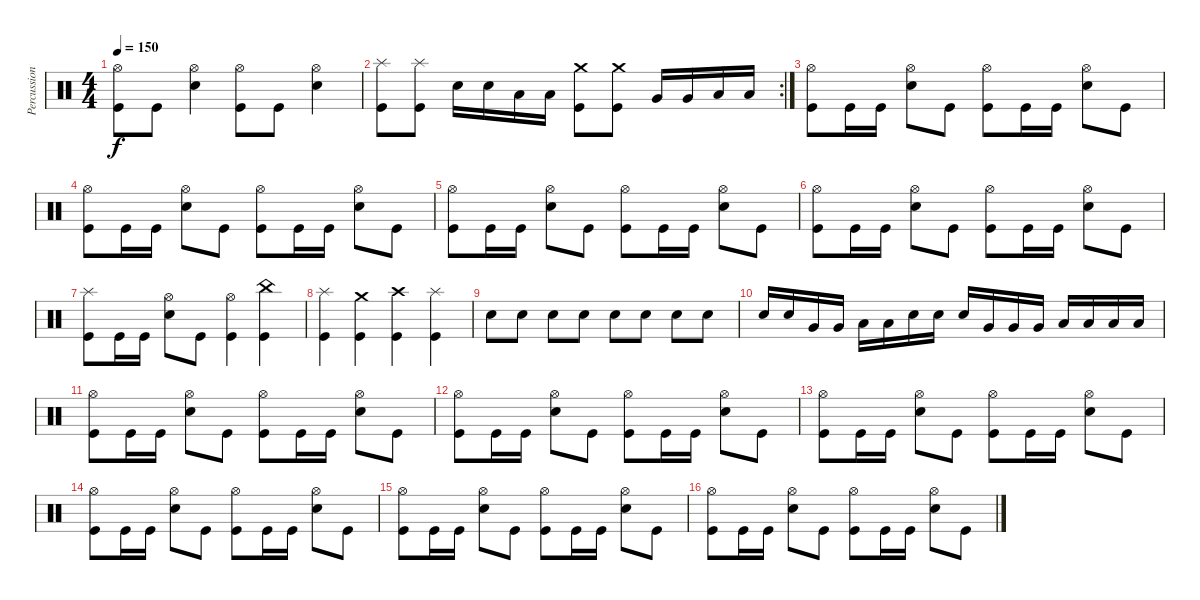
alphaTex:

\track ("Percussions" "Percussion") {instrument percussion}
\staff {score}
\articulation defaults
\ts (4 4)
\tempo 150
\clef neutral
\ks c
("Kick (hit)" "Hi-Hat (open)").8{dy f} "Kick (hit)".8 ("Electric Snare (hit)" "Hi-Hat (open)").4 ("Kick (hit)" "Hi-Hat (open)").8 "Kick (hit)".8 ("Electric Snare (hit)" "Hi-Hat (open)").4 |
\rc 2
("Kick (hit)" "Splash (hit)").8 ("Kick (hit)" "Splash (hit)").8 "Electric Snare (hit)".16 "Electric Snare (hit)".16 "Low Tom (hit)".16 "Low Tom (hit)".16 ("Kick (hit)" "Crash medium (hit)").8 ("Kick (hit)" "Crash medium (hit)").8 "Very Low Tom (hit)".16 "Very Low Tom (hit)".16 "Low Floor Tom (hit)".16 "Low Floor Tom (hit)".16 |
("Kick (hit)" "Hi-Hat (open)").8 "Kick (hit)".16 "Kick (hit)".16 ("Electric Snare (hit)" "Hi-Hat (open)").8 "Kick (hit)".8 ("Kick (hit)" "Hi-Hat (open)").8 "Kick (hit)".16 "Kick (hit)".16 ("Electric Snare (hit)" "Hi-Hat (open)").8 "Kick (hit)".8 |
("Kick (hit)" "Hi-Hat (open)").8 "Kick (hit)".16 "Kick (hit)".16 ("Electric Snare (hit)" "Hi-Hat (open)").8 "Kick (hit)".8 ("Kick (hit)" "Hi-Hat (open)").8 "Kick (hit)".16 "Kick (hit)".16 ("Electric Snare (hit)" "Hi-Hat (open)").8 "Kick (hit)".8 |
("Kick (hit)" "Hi-Hat (open)").8 "Kick (hit)".16 "Kick (hit)".16 ("Electric Snare (hit)" "Hi-Hat (open)").8 "Kick (hit)".8 ("Kick (hit)" "Hi-Hat (open)").8 "Kick (hit)".16 "Kick (hit)".16 ("Electric Snare (hit)" "Hi-Hat (open)").8 "Kick (hit)".8 |
("Kick (hit)" "Hi-Hat (open)").8 "Kick (hit)".16 "Kick (hit)".16 ("Electric Snare (hit)" "Hi-Hat (open)").8 "Kick (hit)".8 ("Kick (hit)" "Hi-Hat (open)").8 "Kick (hit)".16 "Kick (hit)".16 ("Electric Snare (hit)" "Hi-Hat (open)").8 "Kick (hit)".8 |
("Kick (hit)" "Splash (hit)").8 "Kick (hit)".16 "Kick (hit)".16 ("Electric Snare (hit)" "Hi-Hat (open)").8 "Kick (hit)".8 ("Kick (hit)" "Hi-Hat (open)").4 ("Kick (hit)" "China (hit)").4 |
("Kick (hit)" "Splash (hit)").4 ("Kick (hit)" "Crash medium (hit)").4 ("Kick (hit)" "Crash high (hit)").4 ("Kick (hit)" "Splash (hit)").4 |
"Electric Snare (hit)".8 "Electric Snare (hit)".8 "Electric Snare (hit)".8 "Electric Snare (hit)".8 "Electric Snare (hit)".8 "Electric Snare (hit)".8 "Electric Snare (hit)".8 "Electric Snare (hit)".8 |
"Electric Snare (hit)".16 "Electric Snare (hit)".16 "Very Low Tom (hit)".16 "Very Low Tom (hit)".16 "Low Tom (hit)".16 "Low Tom (hit)".16 "Electric Snare (hit)".16 "Electric Snare (hit)".16 "Electric Snare (hit)".16 "Very Low Tom (hit)".16 "Very Low Tom (hit)".16 "Very Low Tom (hit)".16 "Low Tom (hit)".16 "Low Tom (hit)".16 "Low Floor Tom (hit)".16 "Low Floor Tom (hit)".16 |
("Kick (hit)" "Hi-Hat (open)").8 "Kick (hit)".16 "Kick (hit)".16 ("Electric Snare (hit)" "Hi-Hat (open)").8 "Kick (hit)".8 ("Kick (hit)" "Hi-Hat (open)").8 "Kick (hit)".16 "Kick (hit)".16 ("Electric Snare (hit)" "Hi-Hat (open)").8 "Kick (hit)".8 |
("Kick (hit)" "Hi-Hat (open)").8 "Kick (hit)".16 "Kick (hit)".16 ("Electric Snare (hit)" "Hi-Hat (open)").8 "Kick (hit)".8 ("Kick (hit)" "Hi-Hat (open)").8 "Kick (hit)".16 "Kick (hit)".16 ("Electric Snare (hit)" "Hi-Hat (open)").8 "Kick (hit)".8 |
("Kick (hit)" "Hi-Hat (open)").8 "Kick (hit)".16 "Kick (hit)".16 ("Electric Snare (hit)" "Hi-Hat (open)").8 "Kick (hit)".8 ("Kick (hit)" "Hi-Hat (open)").8 "Kick (hit)".16 "Kick (hit)".16 ("Electric Snare (hit)" "Hi-Hat (open)").8 "Kick (hit)".8 |
("Kick (hit)" "Hi-Hat (open)").8 "Kick (hit)".16 "Kick (hit)".16 ("Electric Snare (hit)" "Hi-Hat (open)").8 "Kick (hit)".8 ("Kick (hit)" "Hi-Hat (open)").8 "Kick (hit)".16 "Kick (hit)".16 ("Electric Snare (hit)" "Hi-Hat (open)").8 "Kick (hit)".8 |
("Kick (hit)" "Hi-Hat (open)").8 "Kick (hit)".16 "Kick (hit)".16 ("Electric Snare (hit)" "Hi-Hat (open)").8 "Kick (hit)".8 ("Kick (hit)" "Hi-Hat (open)").8 "Kick (hit)".16 "Kick (hit)".16 ("Electric Snare (hit)" "Hi-Hat (open)").8 "Kick (hit)".8 |
("Kick (hit)" "Hi-Hat (open)").8 "Kick (hit)".16 "Kick (hit)".16 ("Electric Snare (hit)" "Hi-Hat (open)").8 "Kick (hit)".8 ("Kick (hit)" "Hi-Hat (open)").8 "Kick (hit)".16 "Kick (hit)".16 ("Electric Snare (hit)" "Hi-Hat (open)").8 "Kick (hit)".8
